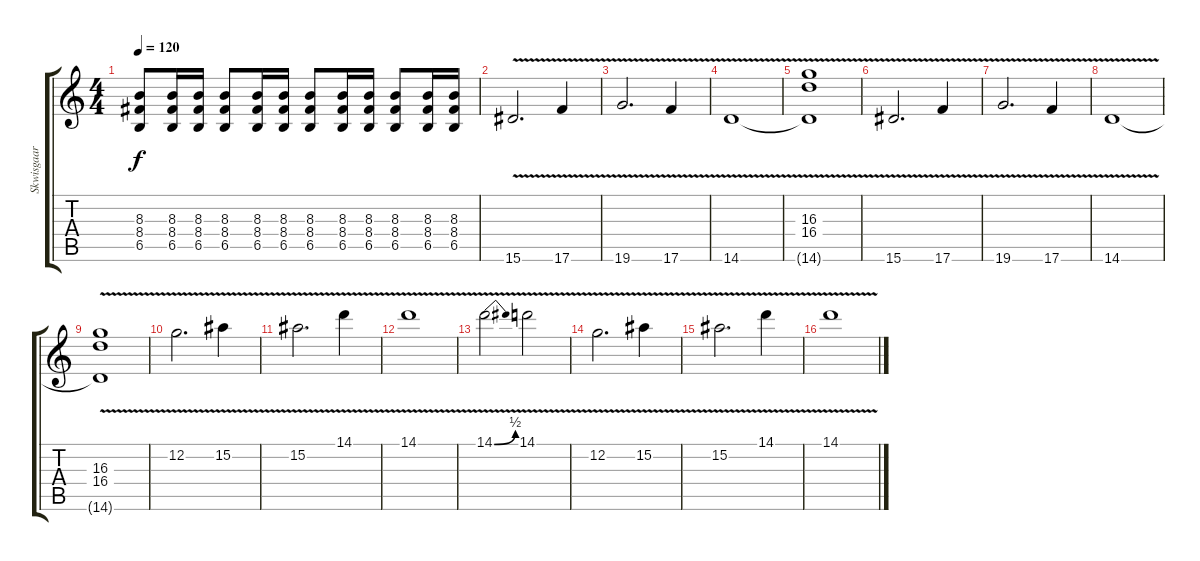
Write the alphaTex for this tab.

\track ("Skwisgaar Skwigelf" "Skwisgaar ") {instrument overdrivenguitar}
\staff {score tabs}
\tuning (C4 G3 Eb3 Bb2 F2 C2) {hide}
\ts (4 4)
\tempo 120
\clef g2
\ks c
(8.3 8.4 6.5).8{dy f} (8.3 8.4 6.5).16 (8.3 8.4 6.5).16 (8.3 8.4 6.5).8 (8.3 8.4 6.5).16 (8.3 8.4 6.5).16 (8.3 8.4 6.5).8 (8.3 8.4 6.5).16 (8.3 8.4 6.5).16 (8.3 8.4 6.5).8 (8.3 8.4 6.5).16 (8.3 8.4 6.5).16 |
15.6{v}.2{d} 17.6{v}.4 |
19.6{v}.2{d} 17.6{v}.4 |
14.6{v}.1 |
(16.3 16.4 14.6{v t}).1 |
15.6{v}.2{d} 17.6{v}.4 |
19.6{v}.2{d} 17.6{v}.4 |
14.6{v}.1 |
(16.3 16.4 14.6{v t}).1 |
12.2{v}.2{d} 15.2{v}.4 |
15.2{v}.2{d} 14.1{v}.4 |
14.1{v}.1 |
14.1{be (bend 0 0 60 2) v}.2 14.1{v}.2 |
12.2{v}.2{d} 15.2{v}.4 |
15.2{v}.2{d} 14.1{v}.4 |
14.1{v}.1
